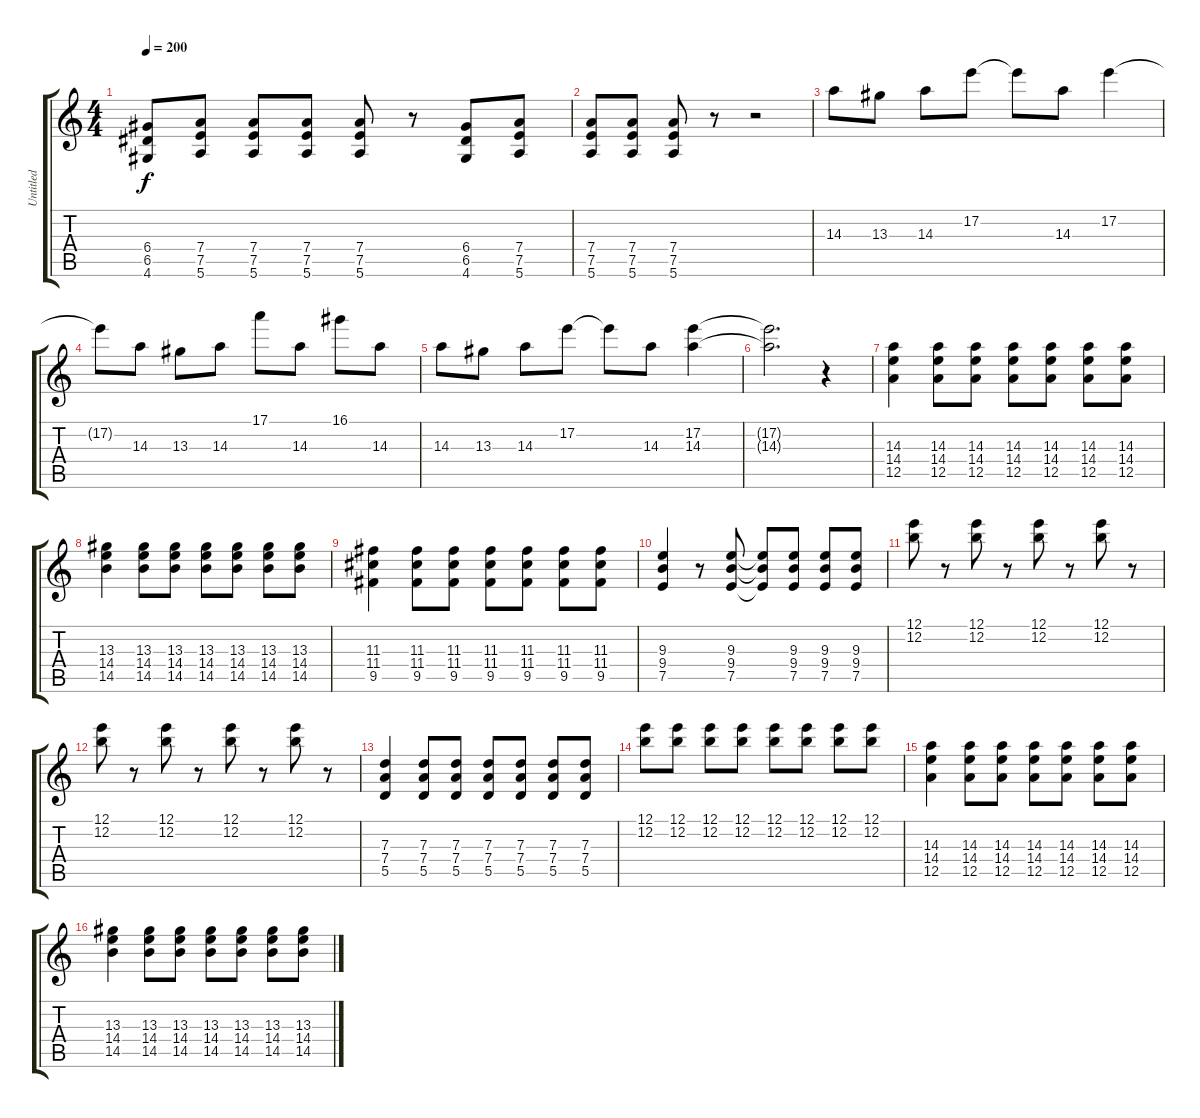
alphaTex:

\track ("Untitled" "Untitled") {instrument acousticguitarnylon}
\staff {score tabs}
\tuning (E4 B3 G3 D3 A2 E2) {hide}
\ts (4 4)
\tempo 200
\clef g2
\ks c
(6.4 6.5 4.6).8{dy f instrument acousticguitarnylon} (7.4 7.5 5.6).8 (7.4 7.5 5.6).8 (7.4 7.5 5.6).8 (7.4 7.5 5.6).8 r.8 (6.4 6.5 4.6).8 (7.4 7.5 5.6).8 |
(7.4 7.5 5.6).8 (7.4 7.5 5.6).8 (7.4 7.5 5.6).8 r.8 r.2 |
14.3.8 13.3.8 14.3.8 17.2.8 17.2{t}.8 14.3.8 17.2.4 |
17.2{t}.8 14.3.8 13.3.8 14.3.8 17.1.8 14.3.8 16.1.8 14.3.8 |
14.3.8 13.3.8 14.3.8 17.2.8 17.2{t}.8 14.3.8 (17.2 14.3).4 |
(17.2{t} 14.3{t}).2{d} r.4 |
(14.3 14.4 12.5).4 (14.3 14.4 12.5).8 (14.3 14.4 12.5).8 (14.3 14.4 12.5).8 (14.3 14.4 12.5).8 (14.3 14.4 12.5).8 (14.3 14.4 12.5).8 |
(13.3 14.4 14.5).4 (13.3 14.4 14.5).8 (13.3 14.4 14.5).8 (13.3 14.4 14.5).8 (13.3 14.4 14.5).8 (13.3 14.4 14.5).8 (13.3 14.4 14.5).8 |
(11.3 11.4 9.5).4 (11.3 11.4 9.5).8 (11.3 11.4 9.5).8 (11.3 11.4 9.5).8 (11.3 11.4 9.5).8 (11.3 11.4 9.5).8 (11.3 11.4 9.5).8 |
(9.3 9.4 7.5).4 r.8 (9.3 9.4 7.5).8 (9.3{t} 9.4{t} 7.5{t}).8 (9.3 9.4 7.5).8 (9.3 9.4 7.5).8 (9.3 9.4 7.5).8 |
(12.1 12.2).8 r.8 (12.1 12.2).8 r.8 (12.1 12.2).8 r.8 (12.1 12.2).8 r.8 |
(12.1 12.2).8 r.8 (12.1 12.2).8 r.8 (12.1 12.2).8 r.8 (12.1 12.2).8 r.8 |
(7.3 7.4 5.5).4 (7.3 7.4 5.5).8 (7.3 7.4 5.5).8 (7.3 7.4 5.5).8 (7.3 7.4 5.5).8 (7.3 7.4 5.5).8 (7.3 7.4 5.5).8 |
(12.1 12.2).8 (12.1 12.2).8 (12.1 12.2).8 (12.1 12.2).8 (12.1 12.2).8 (12.1 12.2).8 (12.1 12.2).8 (12.1 12.2).8 |
(14.3 14.4 12.5).4 (14.3 14.4 12.5).8 (14.3 14.4 12.5).8 (14.3 14.4 12.5).8 (14.3 14.4 12.5).8 (14.3 14.4 12.5).8 (14.3 14.4 12.5).8 |
(13.3 14.4 14.5).4 (13.3 14.4 14.5).8 (13.3 14.4 14.5).8 (13.3 14.4 14.5).8 (13.3 14.4 14.5).8 (13.3 14.4 14.5).8 (13.3 14.4 14.5).8
